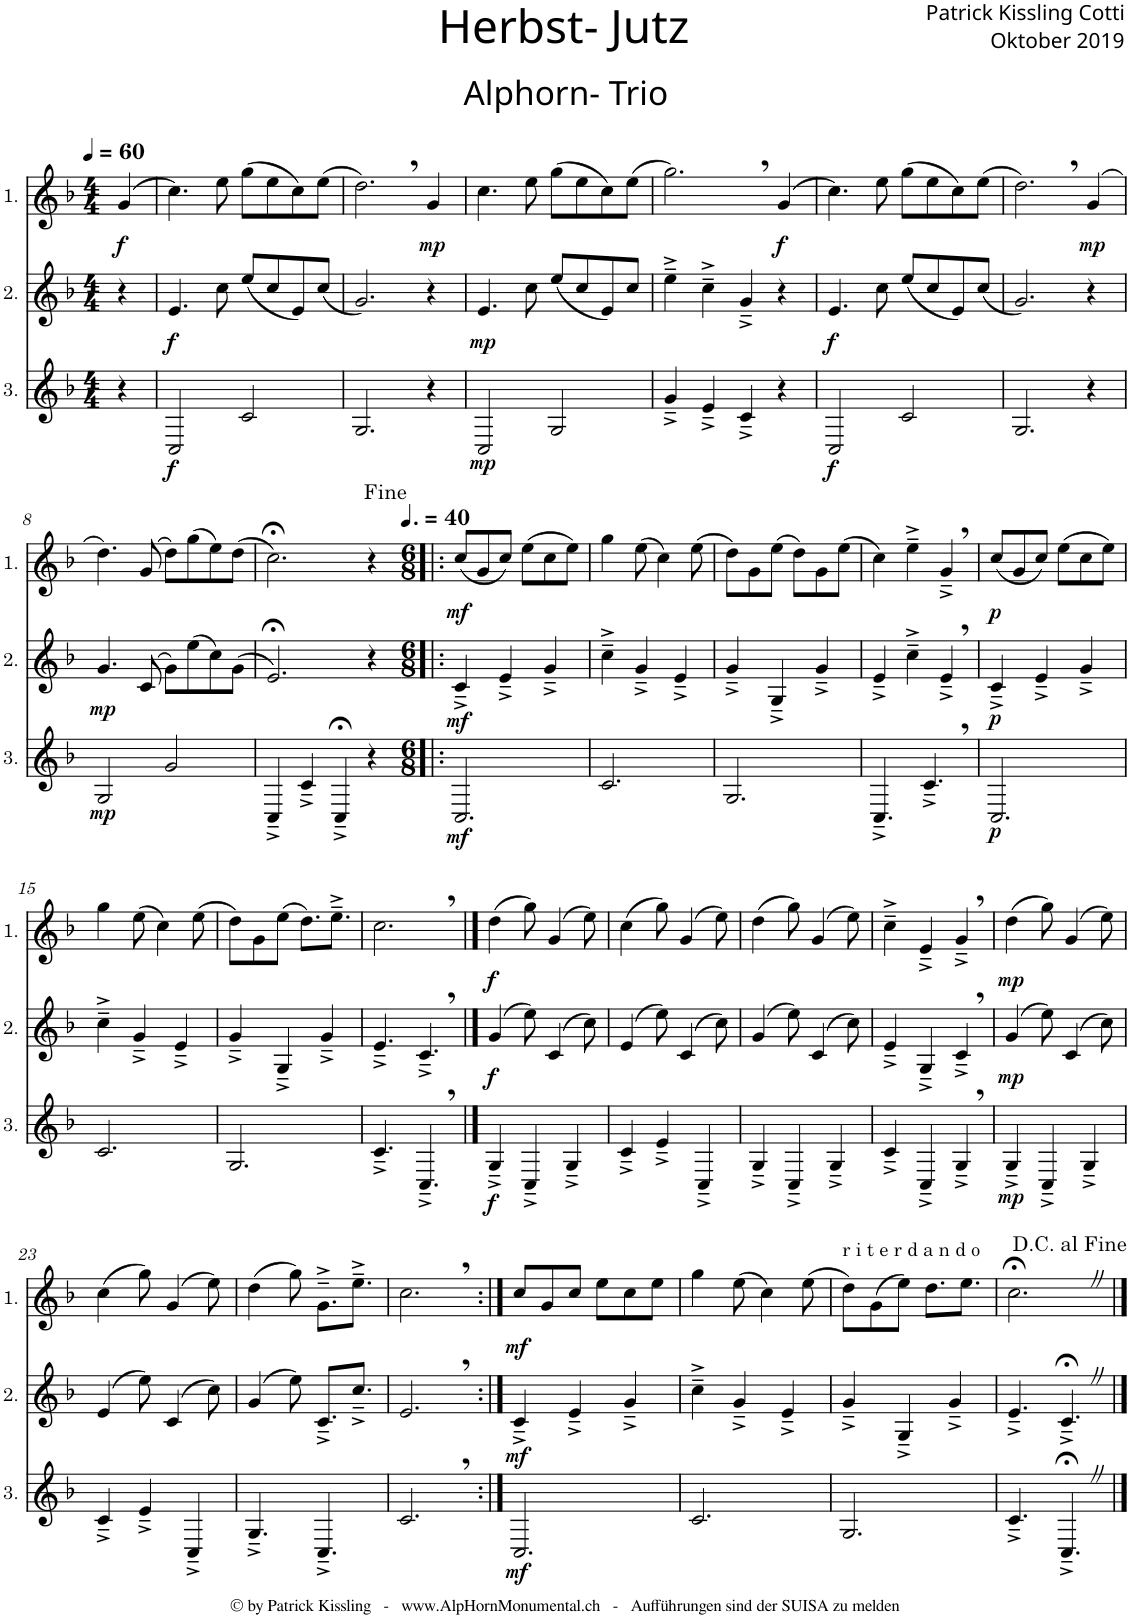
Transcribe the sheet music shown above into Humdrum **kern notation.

**kern	**dynam	**kern	**dynam	**kern	**dynam
*part3	*part3	*part2	*part2	*part1	*part1
*staff3	*staff3	*staff2	*staff2	*staff1	*staff1
*I"3.	*	*I"2.	*	*I"1.	*
*clefG2	*	*clefG2	*	*clefG2	*
*Trd4c7	*	*Trd4c7	*	*Trd4c7	*
*k[b-]	*	*k[b-]	*	*k[b-]	*
*M4/4	*	*M4/4	*	*M4/4	*
*MM60	*	*MM60	*	*MM60	*
=1	=1	=1	=1	=1	=1
!	!	!	!	!	!LO:DY:b
4r	.	4r	.	(4g/	f
=2	=2	=2	=2	=2	=2
!	!LO:DY:b	!	!LO:DY:b	!	!
2C/	f	4.e/	f	4.cc\)	.
.	.	8cc\	.	8ee\	.
2c/	.	(8ee/L	.	(8gg\L	.
.	.	8cc/	.	8ee\	.
.	.	8e/)	.	8cc\)	.
.	.	(8cc/J	.	(8ee\J	.
=3	=3	=3	=3	=3	=3
2.G/	.	2.g/)	.	2.dd,\)	.
!	!	!	!	!	!LO:DY:b
4r	.	4r	.	4g/	mp
=4	=4	=4	=4	=4	=4
!	!LO:DY:b	!	!LO:DY:b	!	!
2C/	mp	4.e/	mp	4.cc\	.
.	.	8cc\	.	8ee\	.
2G/	.	(8ee/L	.	(8gg\L	.
.	.	8cc/	.	8ee\	.
.	.	8e/)	.	8cc\)	.
.	.	8cc/J	.	(8ee\J	.
=5	=5	=5	=5	=5	=5
4g~^/	.	4ee~^\	.	2.gg,\)	.
4e~^/	.	4cc~^\	.	.	.
4c~^/	.	4g~^/	.	.	.
!	!	!	!	!	!LO:DY:b
4r	.	4r	.	(4g/	f
=6	=6	=6	=6	=6	=6
!	!LO:DY:b	!	!LO:DY:b	!	!
2C/	f	4.e/	f	4.cc\)	.
.	.	8cc\	.	8ee\	.
2c/	.	(8ee/L	.	(8gg\L	.
.	.	8cc/	.	8ee\	.
.	.	8e/)	.	8cc\)	.
.	.	(8cc/J	.	(8ee\J	.
=7	=7	=7	=7	=7	=7
2.G/	.	2.g/)	.	2.dd,\)	.
!	!	!	!	!	!LO:DY:b
4r	.	4r	.	(4g/	mp
!!LO:LB:g=z
=8	=8	=8	=8	=8	=8
!	!LO:DY:b	!	!LO:DY:b	!	!
2G/	mp	4.g/	mp	4.dd\)	.
.	.	(8c/	.	(8g/	.
2g/	.	8g\L)	.	8dd\L)	.
.	.	(8ee\	.	(8gg\	.
.	.	8cc\)	.	8ee\)	.
.	.	(8g\J	.	(8dd\J	.
=9	=9	=9	=9	=9	=9
4C~^/	.	2.e;</)	.	2.cc;<\)	.
4c~^/	.	.	.	.	.
4C;<~^/	.	.	.	.	.
4r	.	4r	.	4r	.
=10!|:	=10!|:	=10!|:	=10!|:	=10!|:	=10!|:
*M6/8	*	*M6/8	*	*M6/8	*
*	*	*	*	*MM60	*
!	!LO:DY:b	!	!LO:DY:b	!	!LO:DY:b
2.C/	mf	4c~^/	mf	(8cc/L	mf
.	.	.	.	8g/	.
.	.	4e~^/	.	8cc/J)	.
.	.	.	.	(8ee\L	.
.	.	4g~^/	.	8cc\	.
.	.	.	.	8ee\J)	.
=11	=11	=11	=11	=11	=11
2.c/	.	4cc~^\	.	4gg\	.
.	.	4g~^/	.	(8ee\	.
.	.	.	.	4cc\)	.
.	.	4e~^/	.	.	.
.	.	.	.	(8ee\	.
=12	=12	=12	=12	=12	=12
2.G/	.	4g~^/	.	8dd\L)	.
.	.	.	.	8g\	.
.	.	4G~^/	.	(8ee\J	.
.	.	.	.	8dd\L)	.
.	.	4g~^/	.	8g\	.
.	.	.	.	(8ee\J	.
=13	=13	=13	=13	=13	=13
4.C~^/	.	4e~^/	.	4cc\)	.
.	.	4cc~^\	.	4ee~^\	.
4.c~^,/	.	.	.	.	.
.	.	4e~^,/	.	4g~^,/	.
=14	=14	=14	=14	=14	=14
!	!LO:DY:b	!	!LO:DY:b	!	!LO:DY:b
2.C/	p	4c~^/	p	(8cc/L	p
.	.	.	.	8g/	.
.	.	4e~^/	.	8cc/J)	.
.	.	.	.	(8ee\L	.
.	.	4g~^/	.	8cc\	.
.	.	.	.	8ee\J)	.
!!LO:LB:g=z
=15	=15	=15	=15	=15	=15
2.c/	.	4cc~^\	.	4gg\	.
.	.	4g~^/	.	(8ee\	.
.	.	.	.	4cc\)	.
.	.	4e~^/	.	.	.
.	.	.	.	(8ee\	.
=16	=16	=16	=16	=16	=16
2.G/	.	4g~^/	.	8dd\L)	.
.	.	.	.	8g\	.
.	.	4G~^/	.	(8ee\J	.
.	.	.	.	8.dd\L)	.
.	.	4g~^/	.	.	.
.	.	.	.	8.ee~^\J	.
=17	=17	=17	=17	=17	=17
4.c~^/	.	4.e~^/	.	2.cc,\	.
4.C~^,/	.	4.c~^,/	.	.	.
==18	==18	==18	==18	==18	==18
!	!LO:DY:b	!	!LO:DY:b	!	!LO:DY:b
4G~^/	f	(4g/	f	(4dd\	f
4C~^/	.	8ee\)	.	8gg\)	.
.	.	(4c/	.	(4g/	.
4G~^/	.	.	.	.	.
.	.	8cc\)	.	8ee\)	.
=19	=19	=19	=19	=19	=19
4c~^/	.	(4e/	.	(4cc\	.
4e~^/	.	8ee\)	.	8gg\)	.
.	.	(4c/	.	(4g/	.
4C~^/	.	.	.	.	.
.	.	8cc\)	.	8ee\)	.
=20	=20	=20	=20	=20	=20
4G~^/	.	(4g/	.	(4dd\	.
4C~^/	.	8ee\)	.	8gg\)	.
.	.	(4c/	.	(4g/	.
4G~^/	.	.	.	.	.
.	.	8cc\)	.	8ee\)	.
=21	=21	=21	=21	=21	=21
4c~^/	.	4e~^/	.	4cc~^\	.
4C~^/	.	4G~^/	.	4e~^/	.
4G~^,/	.	4c~^,/	.	4g~^,/	.
=22	=22	=22	=22	=22	=22
!	!LO:DY:b	!	!LO:DY:b	!	!LO:DY:b
4G~^/	mp	(4g/	mp	(4dd\	mp
4C~^/	.	8ee\)	.	8gg\)	.
.	.	(4c/	.	(4g/	.
4G~^/	.	.	.	.	.
.	.	8cc\)	.	8ee\)	.
!!LO:LB:g=z
=23	=23	=23	=23	=23	=23
4c~^/	.	(4e/	.	(4cc\	.
4e~^/	.	8ee\)	.	8gg\)	.
.	.	(4c/	.	(4g/	.
4C~^/	.	.	.	.	.
.	.	8cc\)	.	8ee\)	.
=24	=24	=24	=24	=24	=24
4.G~^/	.	(4g/	.	(4dd\	.
.	.	8ee\)	.	8gg\)	.
4.C~^/	.	8.c~^/L	.	8.g~^\L	.
.	.	8.cc~^/J	.	8.ee~^\J	.
=25	=25	=25	=25	=25	=25
2.c,/	.	2.e,/	.	2.cc,\	.
=26:|!	=26:|!	=26:|!	=26:|!	=26:|!	=26:|!
!	!LO:DY:b	!	!LO:DY:b	!	!LO:DY:b
2.C/	mf	4c~^/	mf	8cc/L	mf
.	.	.	.	8g/	.
.	.	4e~^/	.	8cc/J	.
.	.	.	.	8ee\L	.
.	.	4g~^/	.	8cc\	.
.	.	.	.	8ee\J	.
=27	=27	=27	=27	=27	=27
2.c/	.	4cc~^\	.	4gg\	.
.	.	4g~^/	.	(8ee\	.
.	.	.	.	4cc\)	.
.	.	4e~^/	.	.	.
.	.	.	.	(8ee\	.
=28	=28	=28	=28	=28	=28
!	!	!	!	!LO:TX:a:t=r i t e r d a n d o	!
2.G/	.	4g~^/	.	8dd\L)	.
.	.	.	.	(8g\	.
.	.	4G~^/	.	8ee\J)	.
.	.	.	.	8.dd\L	.
.	.	4g~^/	.	.	.
.	.	.	.	8.ee\J	.
=29	=29	=29	=29	=29	=29
4.c~^/	.	4.e~^/	.	2.cc;<Z\	.
4.C;<~^Z/	.	4.c;<~^Z/	.	.	.
==	==	==	==	==	==
*-	*-	*-	*-	*-	*-
